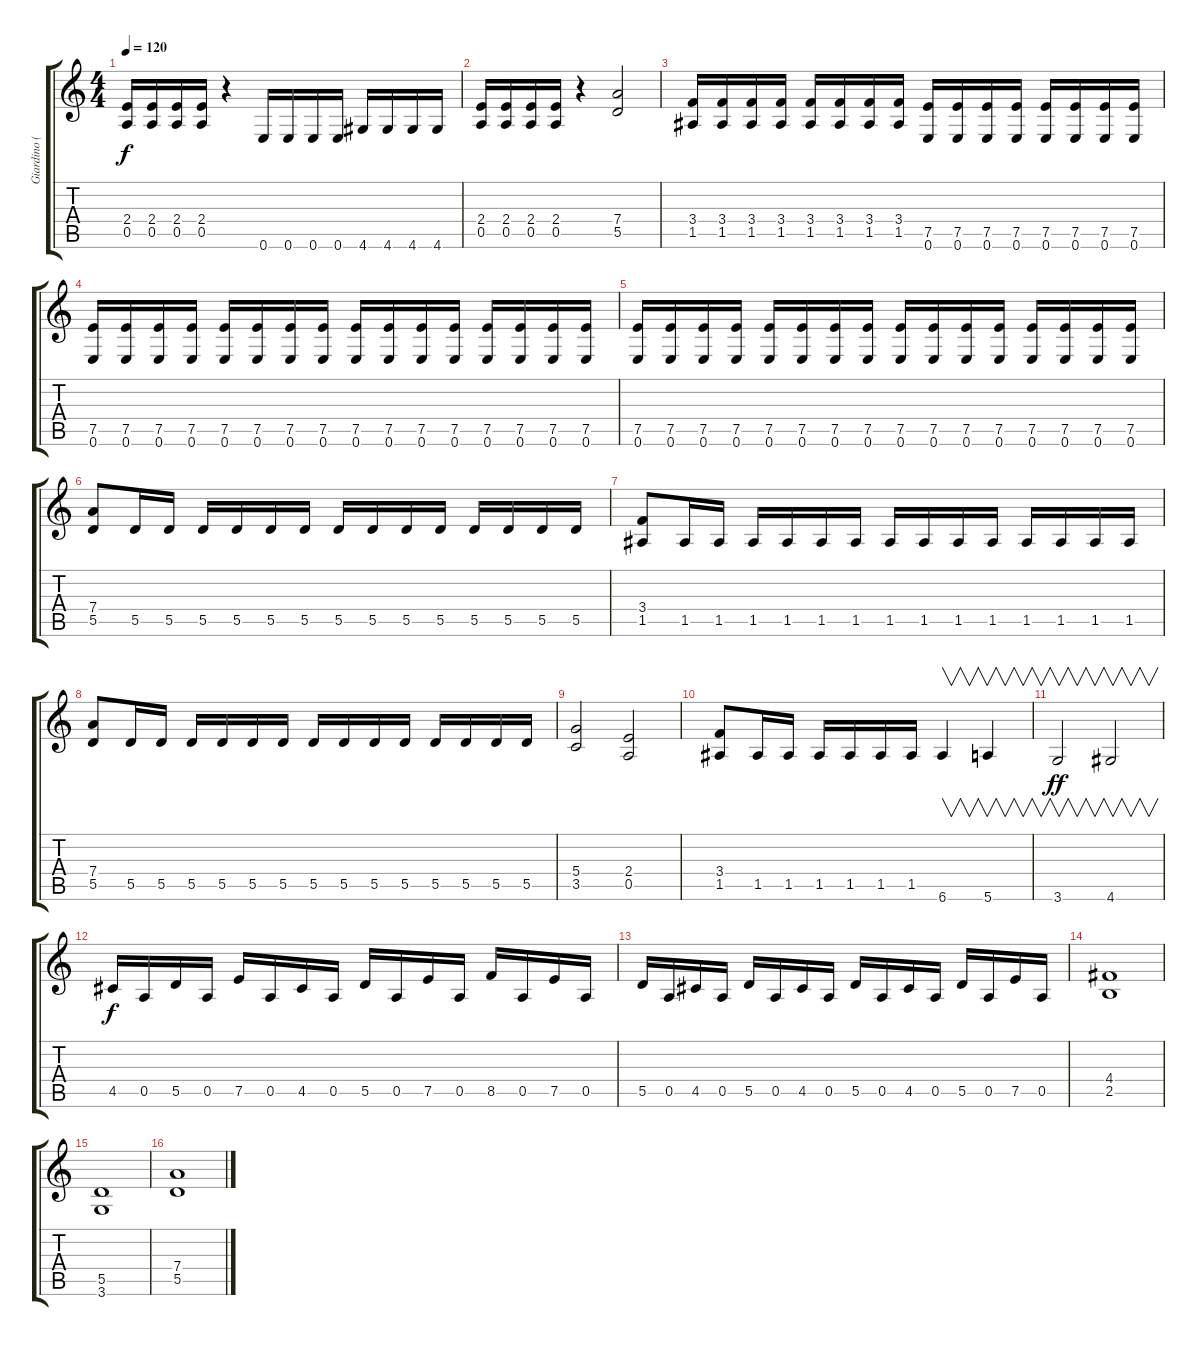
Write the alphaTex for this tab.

\track ("Giardino (Rítmico)" "Giardino (") {instrument overdrivenguitar}
\staff {score tabs}
\tuning (E4 B3 G3 D3 A2 E2) {hide}
\ts (4 4)
\tempo 120
\clef g2
\ks c
(2.4 0.5).16{dy f} (2.4 0.5).16 (2.4 0.5).16 (2.4 0.5).16 r.4 0.6.16 0.6.16 0.6.16 0.6.16 4.6.16 4.6.16 4.6.16 4.6.16 |
(2.4 0.5).16 (2.4 0.5).16 (2.4 0.5).16 (2.4 0.5).16 r.4 (7.4 5.5).2 |
(3.4 1.5).16 (3.4 1.5).16 (3.4 1.5).16 (3.4 1.5).16 (3.4 1.5).16 (3.4 1.5).16 (3.4 1.5).16 (3.4 1.5).16 (7.5 0.6).16 (7.5 0.6).16 (7.5 0.6).16 (7.5 0.6).16 (7.5 0.6).16 (7.5 0.6).16 (7.5 0.6).16 (7.5 0.6).16 |
(7.5 0.6).16 (7.5 0.6).16 (7.5 0.6).16 (7.5 0.6).16 (7.5 0.6).16 (7.5 0.6).16 (7.5 0.6).16 (7.5 0.6).16 (7.5 0.6).16 (7.5 0.6).16 (7.5 0.6).16 (7.5 0.6).16 (7.5 0.6).16 (7.5 0.6).16 (7.5 0.6).16 (7.5 0.6).16 |
(7.5 0.6).16 (7.5 0.6).16 (7.5 0.6).16 (7.5 0.6).16 (7.5 0.6).16 (7.5 0.6).16 (7.5 0.6).16 (7.5 0.6).16 (7.5 0.6).16 (7.5 0.6).16 (7.5 0.6).16 (7.5 0.6).16 (7.5 0.6).16 (7.5 0.6).16 (7.5 0.6).16 (7.5 0.6).16 |
(7.4 5.5).8 5.5.16 5.5.16 5.5.16 5.5.16 5.5.16 5.5.16 5.5.16 5.5.16 5.5.16 5.5.16 5.5.16 5.5.16 5.5.16 5.5.16 |
(3.4 1.5).8 1.5.16 1.5.16 1.5.16 1.5.16 1.5.16 1.5.16 1.5.16 1.5.16 1.5.16 1.5.16 1.5.16 1.5.16 1.5.16 1.5.16 |
(7.4 5.5).8 5.5.16 5.5.16 5.5.16 5.5.16 5.5.16 5.5.16 5.5.16 5.5.16 5.5.16 5.5.16 5.5.16 5.5.16 5.5.16 5.5.16 |
(5.4 3.5).2 (2.4 0.5).2 |
(3.4 1.5).8 1.5.16 1.5.16 1.5.16 1.5.16 1.5.16 1.5.16 6.6.4{v} 5.6.4{v} |
3.6.2{v dy ff} 4.6.2{v} |
4.5.16{dy f} 0.5.16 5.5.16 0.5.16 7.5.16 0.5.16 4.5.16 0.5.16 5.5.16 0.5.16 7.5.16 0.5.16 8.5.16 0.5.16 7.5.16 0.5.16 |
5.5.16 0.5.16 4.5.16 0.5.16 5.5.16 0.5.16 4.5.16 0.5.16 5.5.16 0.5.16 4.5.16 0.5.16 5.5.16 0.5.16 7.5.16 0.5.16 |
(4.4 2.5).1 |
(5.5 3.6).1 |
(7.4 5.5).1
